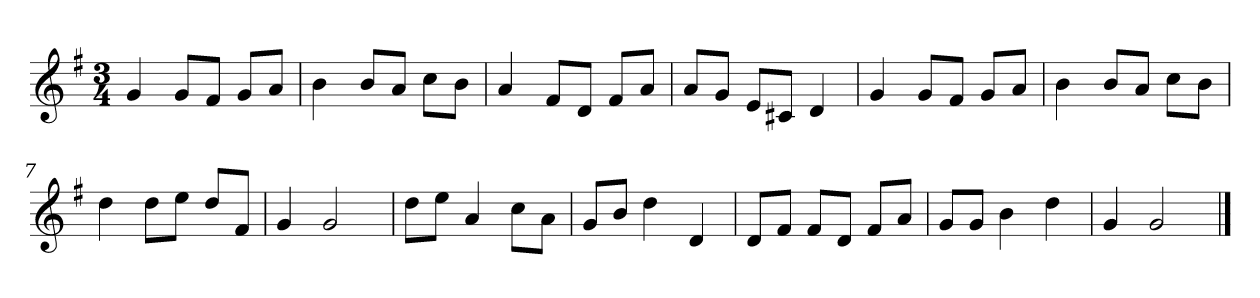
**kern
*part1
*staff1
*clefG2
*k[f#]
*G:
*M3/4
=
4g
8g/L
8f#/J
8g/L
8a/J
=2
4b
8b/L
8a/J
8cc\L
8b\J
=3
4a
8f#/L
8d/J
8f#/L
8a/J
=4
8a/L
8g/J
8e/L
8c#X/J
4d
=5y
4g
8g/L
8f#/J
8g/L
8a/J
=6
4b
8b/L
8a/J
8cc\L
8b\J
=7
4dd
8dd\L
8ee\J
8dd/L
8f#/J
=8
4g
2g
=9y
8dd\L
8ee\J
4a
8cc\L
8a\J
=10
8g/L
8b/J
4dd
4d
=11
8d/L
8f#/J
8f#/L
8d/J
8f#/L
8a/J
=12
8g/L
8g/J
4b
4dd
=13y
4g
2g
==
*-
